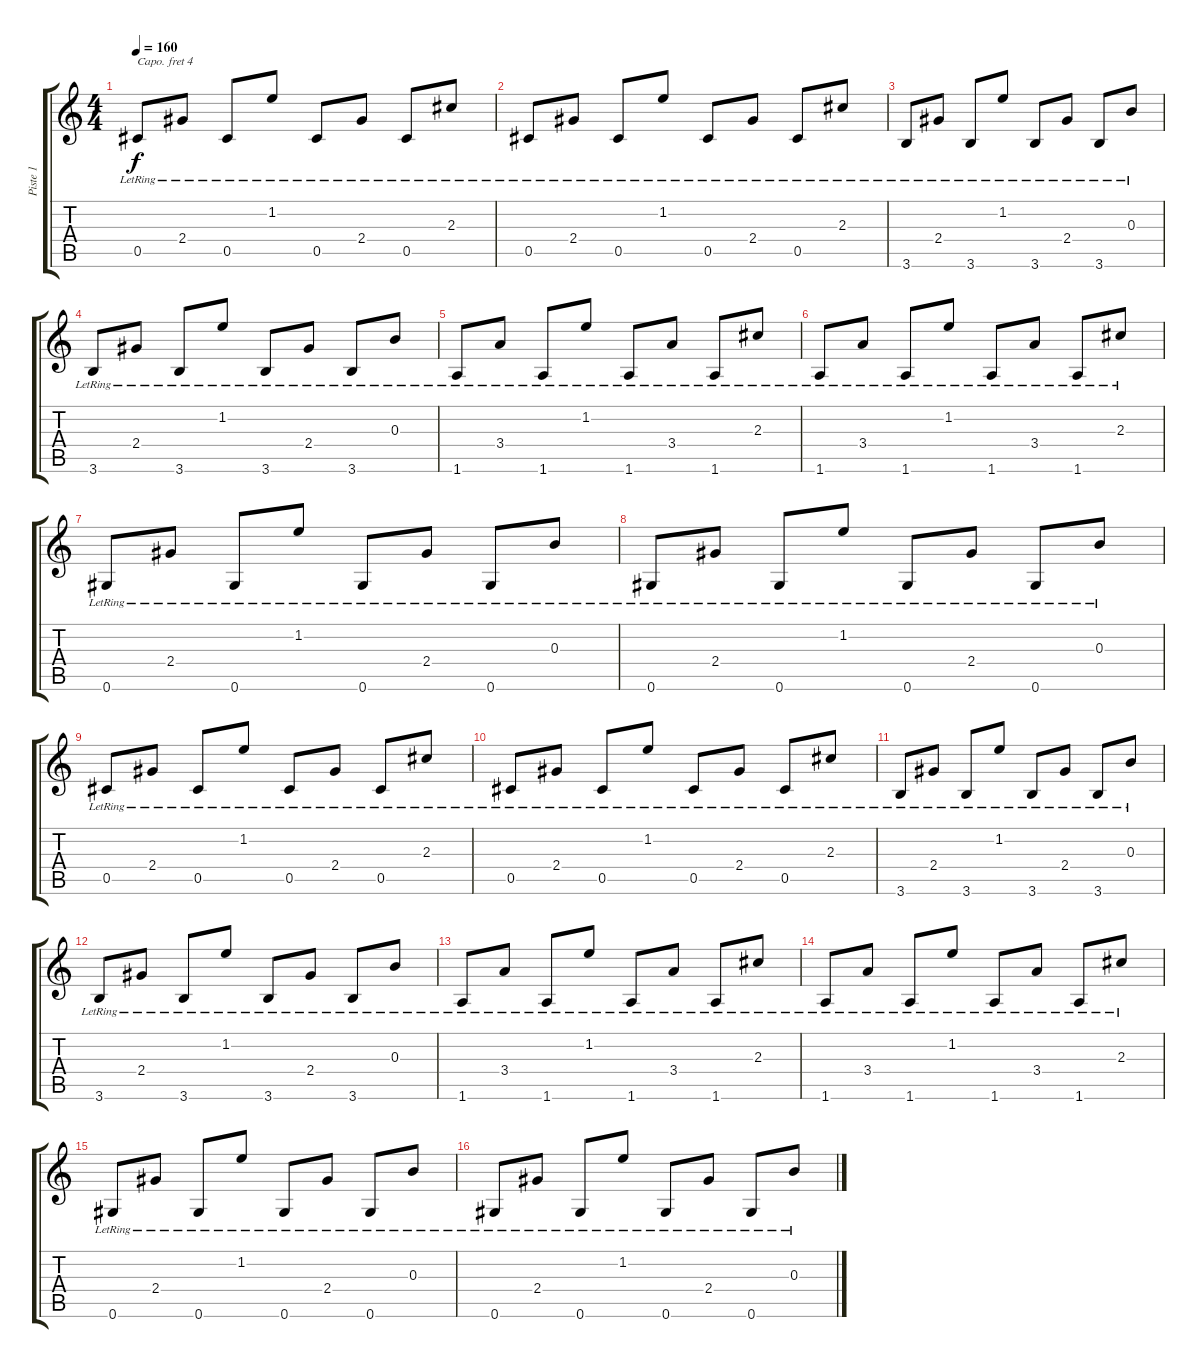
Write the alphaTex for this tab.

\track ("Piste 1" "Piste 1") {instrument electricguitarjazz}
\staff {score tabs}
\capo 4
\tuning (E4 B3 G3 D3 A2 E2) {hide}
\ts (4 4)
\tempo 160
\clef g2
\ks c
0.5{lr}.8{dy f} 2.4{lr}.8 0.5{lr}.8 1.2{lr}.8 0.5{lr}.8 2.4{lr}.8 0.5{lr}.8 2.3{lr}.8 |
0.5{lr}.8 2.4{lr}.8 0.5{lr}.8 1.2{lr}.8 0.5{lr}.8 2.4{lr}.8 0.5{lr}.8 2.3{lr}.8 |
3.6{lr}.8 2.4{lr}.8 3.6{lr}.8 1.2{lr}.8 3.6{lr}.8 2.4{lr}.8 3.6{lr}.8 0.3{lr}.8 |
3.6{lr}.8 2.4{lr}.8 3.6{lr}.8 1.2{lr}.8 3.6{lr}.8 2.4{lr}.8 3.6{lr}.8 0.3{lr}.8 |
1.6{lr}.8 3.4{lr}.8 1.6{lr}.8 1.2{lr}.8 1.6{lr}.8 3.4{lr}.8 1.6{lr}.8 2.3{lr}.8 |
1.6{lr}.8 3.4{lr}.8 1.6{lr}.8 1.2{lr}.8 1.6{lr}.8 3.4{lr}.8 1.6{lr}.8 2.3{lr}.8 |
0.6{lr}.8 2.4{lr}.8 0.6{lr}.8 1.2{lr}.8 0.6{lr}.8 2.4{lr}.8 0.6{lr}.8 0.3{lr}.8 |
0.6{lr}.8 2.4{lr}.8 0.6{lr}.8 1.2{lr}.8 0.6{lr}.8 2.4{lr}.8 0.6{lr}.8 0.3{lr}.8 |
0.5{lr}.8 2.4{lr}.8 0.5{lr}.8 1.2{lr}.8 0.5{lr}.8 2.4{lr}.8 0.5{lr}.8 2.3{lr}.8 |
0.5{lr}.8 2.4{lr}.8 0.5{lr}.8 1.2{lr}.8 0.5{lr}.8 2.4{lr}.8 0.5{lr}.8 2.3{lr}.8 |
3.6{lr}.8 2.4{lr}.8 3.6{lr}.8 1.2{lr}.8 3.6{lr}.8 2.4{lr}.8 3.6{lr}.8 0.3{lr}.8 |
3.6{lr}.8 2.4{lr}.8 3.6{lr}.8 1.2{lr}.8 3.6{lr}.8 2.4{lr}.8 3.6{lr}.8 0.3{lr}.8 |
1.6{lr}.8 3.4{lr}.8 1.6{lr}.8 1.2{lr}.8 1.6{lr}.8 3.4{lr}.8 1.6{lr}.8 2.3{lr}.8 |
1.6{lr}.8 3.4{lr}.8 1.6{lr}.8 1.2{lr}.8 1.6{lr}.8 3.4{lr}.8 1.6{lr}.8 2.3{lr}.8 |
0.6{lr}.8 2.4{lr}.8 0.6{lr}.8 1.2{lr}.8 0.6{lr}.8 2.4{lr}.8 0.6{lr}.8 0.3{lr}.8 |
0.6{lr}.8 2.4{lr}.8 0.6{lr}.8 1.2{lr}.8 0.6{lr}.8 2.4{lr}.8 0.6{lr}.8 0.3{lr}.8
